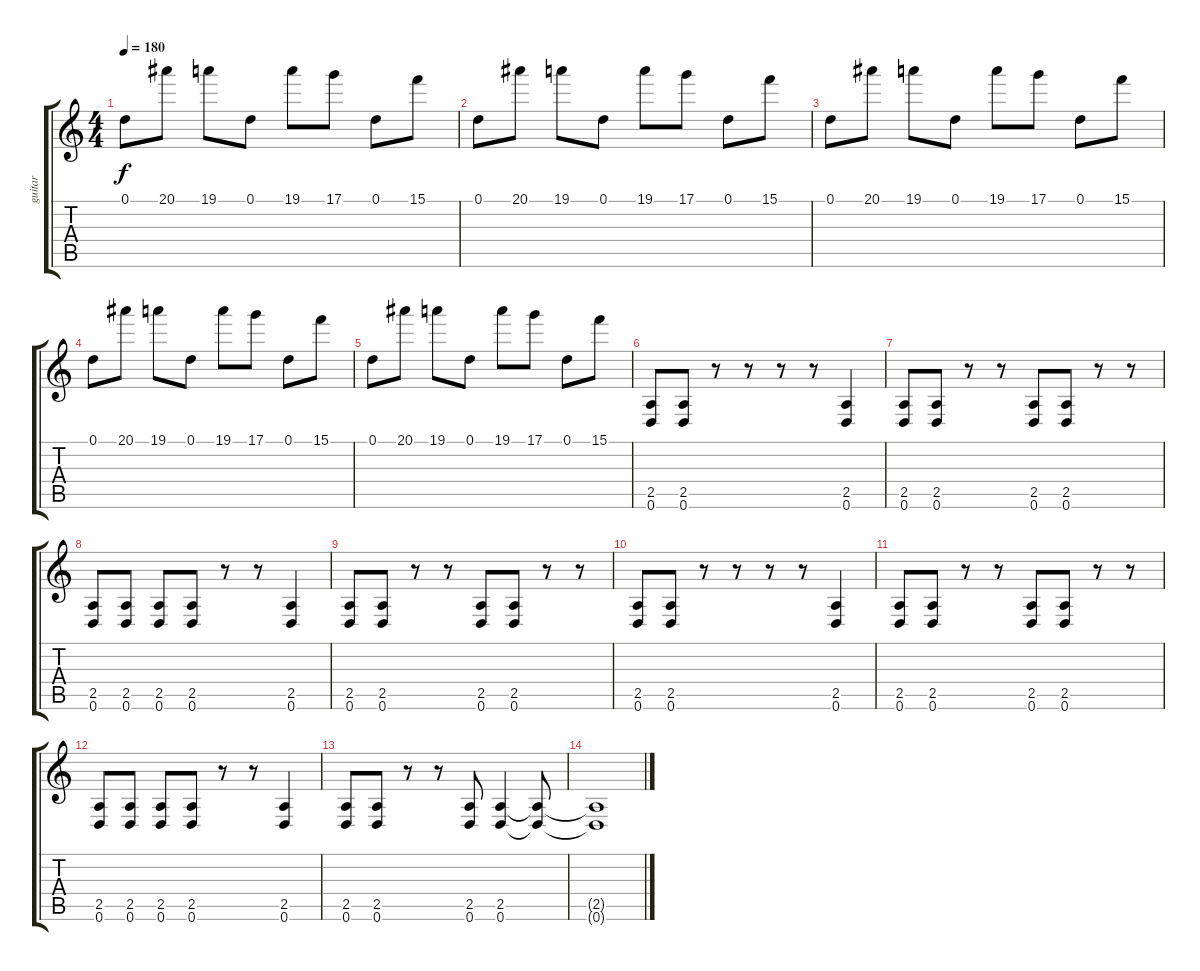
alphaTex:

\track ("guitar" "guitar") {instrument overdrivenguitar}
\staff {score tabs}
\tuning (D4 A3 F3 C3 G2 D2) {hide}
\ts (4 4)
\tempo 180
\clef g2
\ks c
0.1.8{dy f} 20.1.8 19.1.8 0.1.8 19.1.8 17.1.8 0.1.8 15.1.8 |
0.1.8 20.1.8 19.1.8 0.1.8 19.1.8 17.1.8 0.1.8 15.1.8 |
0.1.8 20.1.8 19.1.8 0.1.8 19.1.8 17.1.8 0.1.8 15.1.8 |
0.1.8 20.1.8 19.1.8 0.1.8 19.1.8 17.1.8 0.1.8 15.1.8 |
0.1.8 20.1.8 19.1.8 0.1.8 19.1.8 17.1.8 0.1.8 15.1.8 |
(2.5 0.6).8 (2.5 0.6).8 r.8 r.8 r.8 r.8 (2.5 0.6).4 |
(2.5 0.6).8 (2.5 0.6).8 r.8 r.8 (2.5 0.6).8 (2.5 0.6).8 r.8 r.8 |
(2.5 0.6).8 (2.5 0.6).8 (2.5 0.6).8 (2.5 0.6).8 r.8 r.8 (2.5 0.6).4 |
(2.5 0.6).8 (2.5 0.6).8 r.8 r.8 (2.5 0.6).8 (2.5 0.6).8 r.8 r.8 |
(2.5 0.6).8 (2.5 0.6).8 r.8 r.8 r.8 r.8 (2.5 0.6).4 |
(2.5 0.6).8 (2.5 0.6).8 r.8 r.8 (2.5 0.6).8 (2.5 0.6).8 r.8 r.8 |
(2.5 0.6).8 (2.5 0.6).8 (2.5 0.6).8 (2.5 0.6).8 r.8 r.8 (2.5 0.6).4 |
(2.5 0.6).8 (2.5 0.6).8 r.8 r.8 (2.5 0.6).8 (2.5 0.6).4 (2.5{t} 0.6{t}).8 |
(2.5{t} 0.6{t}).1
